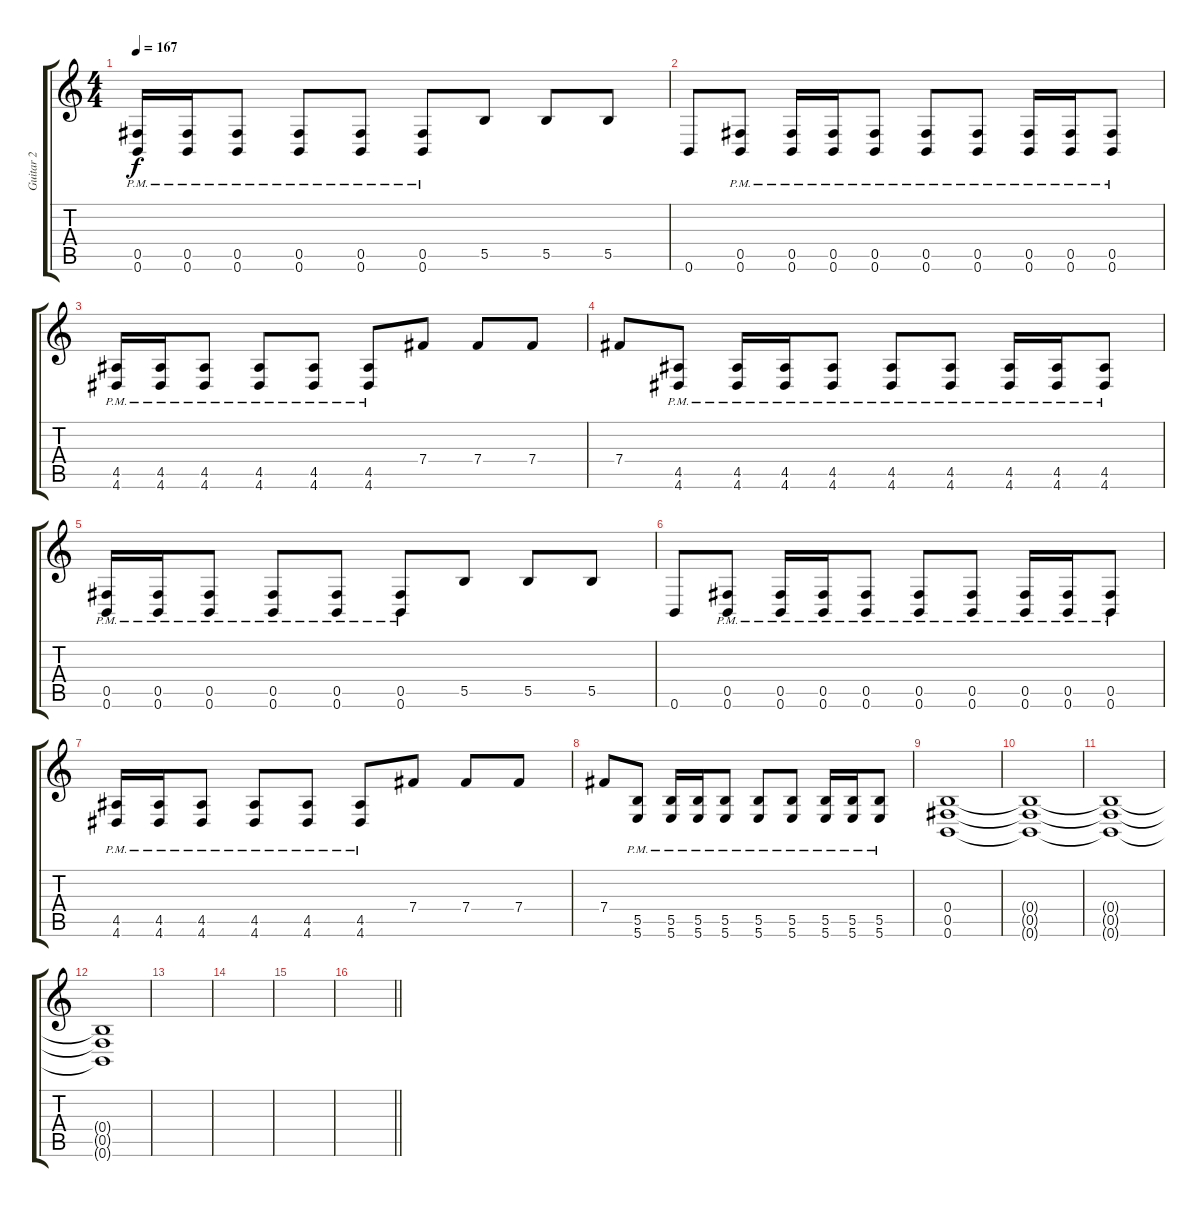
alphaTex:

\track ("Guitar 2" "Guitar 2") {instrument overdrivenguitar}
\staff {score tabs}
\tuning (Db4 Ab3 E3 B2 Gb2 B1) {hide}
\ts (4 4)
\tempo 167
\clef g2
\ks c
(0.5{pm} 0.6{pm}).16{dy f} (0.5{pm} 0.6{pm}).16 (0.5{pm} 0.6{pm}).8 (0.5{pm} 0.6{pm}).8 (0.5{pm} 0.6{pm}).8 (0.5{pm} 0.6{pm}).8 5.5.8 5.5.8 5.5.8 |
0.6.8 (0.5{pm} 0.6{pm}).8 (0.5{pm} 0.6{pm}).16 (0.5{pm} 0.6{pm}).16 (0.5{pm} 0.6{pm}).8 (0.5{pm} 0.6{pm}).8 (0.5{pm} 0.6{pm}).8 (0.5{pm} 0.6{pm}).16 (0.5{pm} 0.6{pm}).16 (0.5{pm} 0.6{pm}).8 |
(4.5{pm} 4.6{pm}).16 (4.5{pm} 4.6{pm}).16 (4.5{pm} 4.6{pm}).8 (4.5{pm} 4.6{pm}).8 (4.5{pm} 4.6{pm}).8 (4.5{pm} 4.6{pm}).8 7.4.8 7.4.8 7.4.8 |
7.4.8 (4.5{pm} 4.6{pm}).8 (4.5{pm} 4.6{pm}).16 (4.5{pm} 4.6{pm}).16 (4.5{pm} 4.6{pm}).8 (4.5{pm} 4.6{pm}).8 (4.5{pm} 4.6{pm}).8 (4.5{pm} 4.6{pm}).16 (4.5{pm} 4.6{pm}).16 (4.5{pm} 4.6{pm}).8 |
(0.5{pm} 0.6{pm}).16 (0.5{pm} 0.6{pm}).16 (0.5{pm} 0.6{pm}).8 (0.5{pm} 0.6{pm}).8 (0.5{pm} 0.6{pm}).8 (0.5{pm} 0.6{pm}).8 5.5.8 5.5.8 5.5.8 |
0.6.8 (0.5{pm} 0.6{pm}).8 (0.5{pm} 0.6{pm}).16 (0.5{pm} 0.6{pm}).16 (0.5{pm} 0.6{pm}).8 (0.5{pm} 0.6{pm}).8 (0.5{pm} 0.6{pm}).8 (0.5{pm} 0.6{pm}).16 (0.5{pm} 0.6{pm}).16 (0.5{pm} 0.6{pm}).8 |
(4.5{pm} 4.6{pm}).16 (4.5{pm} 4.6{pm}).16 (4.5{pm} 4.6{pm}).8 (4.5{pm} 4.6{pm}).8 (4.5{pm} 4.6{pm}).8 (4.5{pm} 4.6{pm}).8 7.4.8 7.4.8 7.4.8 |
7.4.8 (5.5{pm} 5.6{pm}).8 (5.5{pm} 5.6{pm}).16 (5.5{pm} 5.6{pm}).16 (5.5{pm} 5.6{pm}).8 (5.5{pm} 5.6{pm}).8 (5.5{pm} 5.6{pm}).8 (5.5{pm} 5.6{pm}).16 (5.5{pm} 5.6{pm}).16 (5.5{pm} 5.6{pm}).8 |
(0.4 0.5 0.6).1{volume 0} |
(0.4{t} 0.5{t} 0.6{t}).1 |
(0.4{t} 0.5{t} 0.6{t}).1 |
(0.4{t} 0.5{t} 0.6{t}).1 |
|
|
|
\barLineRight lightlight
